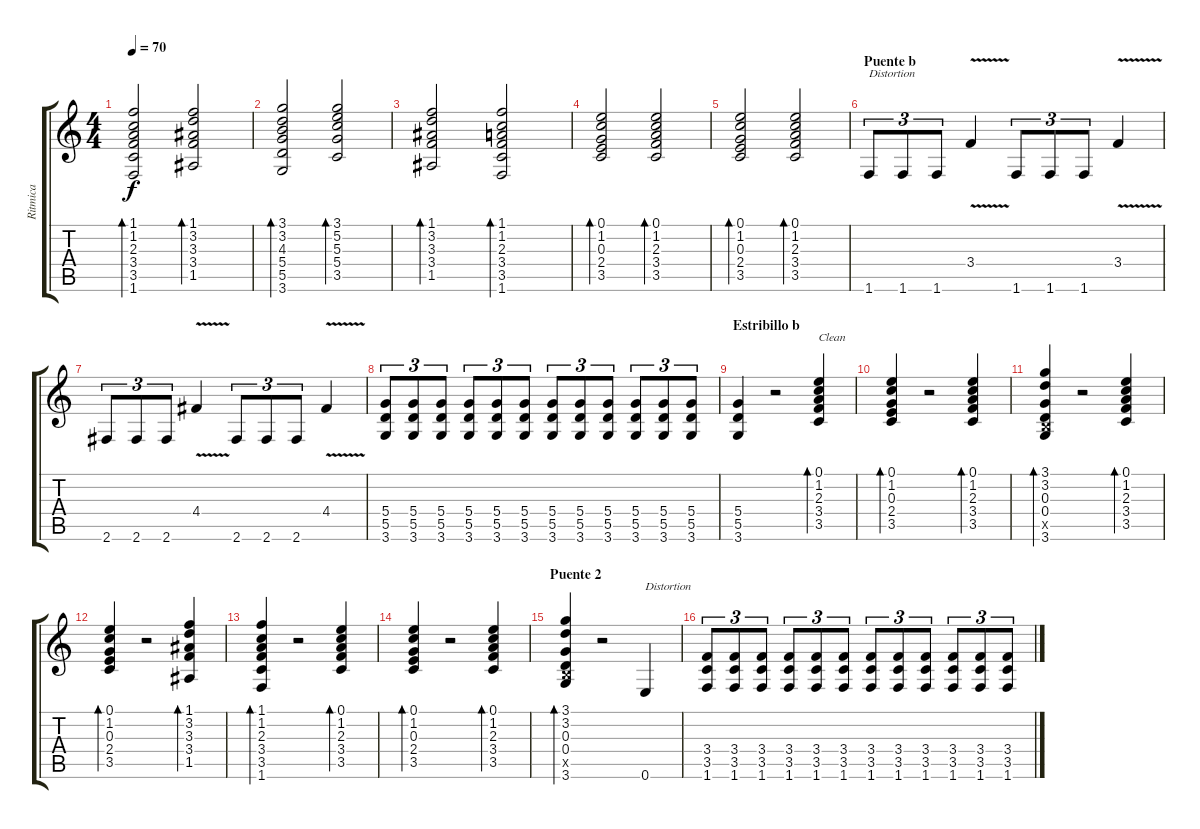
\track ("Ritmica" "Ritmica") {instrument electricguitarclean}
\staff {score tabs}
\tuning (E4 B3 G3 D3 A2 E2) {hide}
\ts (4 4)
\tempo 70
\clef g2
\ks c
(1.1 1.2 2.3 3.4 3.5 1.6).2{bd 120 dy f} (1.1 3.2 3.3 3.4 1.5).2{bd 120} |
(3.1 3.2 4.3 5.4 5.5 3.6).2{bd 120} (3.1 5.2 5.3 5.4 3.5).2{bd 120} |
(1.1 3.2 3.3 3.4 1.5).2{bd 120} (1.1 1.2 2.3 3.4 3.5 1.6).2{bd 120} |
(0.1 1.2 0.3 2.4 3.5).2{bd 120} (0.1 1.2 2.3 3.4 3.5).2{bd 120} |
(0.1 1.2 0.3 2.4 3.5).2{bd 120} (0.1 1.2 2.3 3.4 3.5).2{bd 120} |
\section ("" "Puente b")
1.6.8{tu (3 2) txt "Distortion" instrument distortionguitar} 1.6.8{tu (3 2)} 1.6.8{tu (3 2)} 3.4{v}.4 1.6.8{tu (3 2)} 1.6.8{tu (3 2)} 1.6.8{tu (3 2)} 3.4{v}.4 |
2.6.8{tu (3 2)} 2.6.8{tu (3 2)} 2.6.8{tu (3 2)} 4.4{v}.4 2.6.8{tu (3 2)} 2.6.8{tu (3 2)} 2.6.8{tu (3 2)} 4.4{v}.4 |
(5.4 5.5 3.6).8{tu (3 2)} (5.4 5.5 3.6).8{tu (3 2)} (5.4 5.5 3.6).8{tu (3 2)} (5.4 5.5 3.6).8{tu (3 2)} (5.4 5.5 3.6).8{tu (3 2)} (5.4 5.5 3.6).8{tu (3 2)} (5.4 5.5 3.6).8{tu (3 2)} (5.4 5.5 3.6).8{tu (3 2)} (5.4 5.5 3.6).8{tu (3 2)} (5.4 5.5 3.6).8{tu (3 2)} (5.4 5.5 3.6).8{tu (3 2)} (5.4 5.5 3.6).8{tu (3 2)} |
\section ("" "Estribillo b")
(5.4 5.5 3.6).4 r.2 (0.1 1.2 2.3 3.4 3.5).4{bd 120 txt "Clean" instrument electricguitarclean} |
(0.1 1.2 0.3 2.4 3.5).4{bd 120} r.2 (0.1 1.2 2.3 3.4 3.5).4{bd 120} |
(3.1 3.2 0.3 0.4 2.5{x} 3.6).4{bd 120} r.2 (0.1 1.2 2.3 3.4 3.5).4{bd 120} |
(0.1 1.2 0.3 2.4 3.5).4{bd 120} r.2 (1.1 3.2 3.3 3.4 1.5).4{bd 120} |
(1.1 1.2 2.3 3.4 3.5 1.6).4{bd 120} r.2 (0.1 1.2 2.3 3.4 3.5).4{bd 120} |
(0.1 1.2 0.3 2.4 3.5).4{bd 120} r.2 (0.1 1.2 2.3 3.4 3.5).4{bd 120} |
\section ("" "Puente 2")
(3.1 3.2 0.3 0.4 2.5{x} 3.6).4{bd 120} r.2 0.6.4{txt "Distortion" instrument distortionguitar} |
(3.4 3.5 1.6).8{tu (3 2)} (3.4 3.5 1.6).8{tu (3 2)} (3.4 3.5 1.6).8{tu (3 2)} (3.4 3.5 1.6).8{tu (3 2)} (3.4 3.5 1.6).8{tu (3 2)} (3.4 3.5 1.6).8{tu (3 2)} (3.4 3.5 1.6).8{tu (3 2)} (3.4 3.5 1.6).8{tu (3 2)} (3.4 3.5 1.6).8{tu (3 2)} (3.4 3.5 1.6).8{tu (3 2)} (3.4 3.5 1.6).8{tu (3 2)} (3.4 3.5 1.6).8{tu (3 2)}
